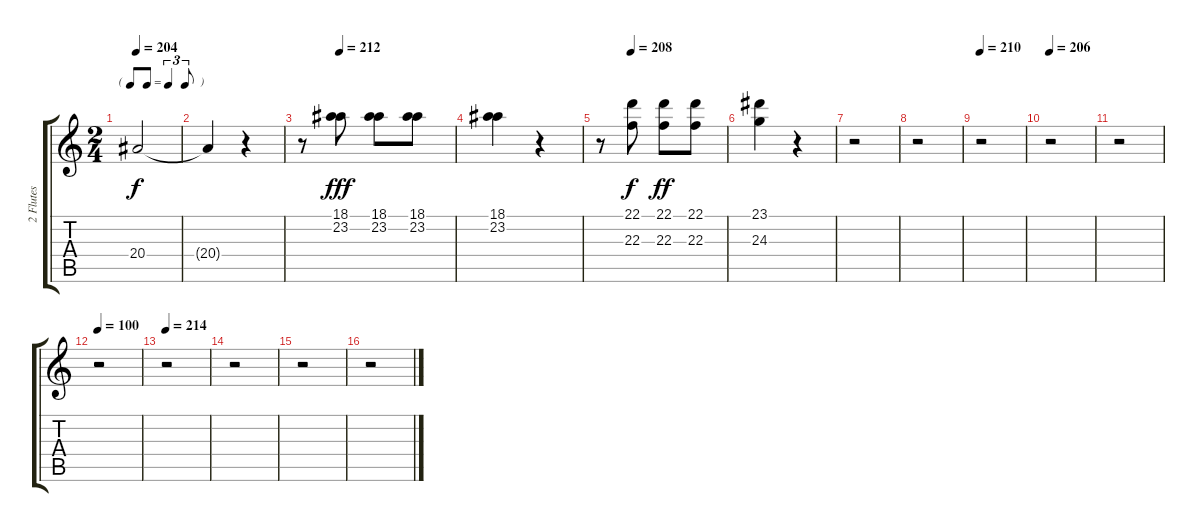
\track ("2 Flutes" "2 Flutes") {instrument flute}
\staff {score tabs}
\tuning (E4 B3 G3 D3 A2 E2) {hide}
\ts (2 4)
\tf triplet8th
\tempo 204
\clef g2
\ks c
20.4.2{dy f} |
20.4{t}.4 r.4 |
\tempo (212 0.25)
r.8 (18.1 23.2).8{dy fff} (18.1 23.2).8 (18.1 23.2).8 |
(18.1 23.2).4 r.4 |
\tempo (208 0.25)
r.8 (22.1 22.3).8{dy f} (22.1 22.3).8{dy ff} (22.1 22.3).8 |
(23.1 24.3).4 r.4 |
r.2 |
r.2 |
\tempo 210
r.2 |
\tempo 206
r.2 |
r.2 |
\tempo 100
r.2 |
\tempo 214
r.2 |
r.2 |
r.2 |
r.2
